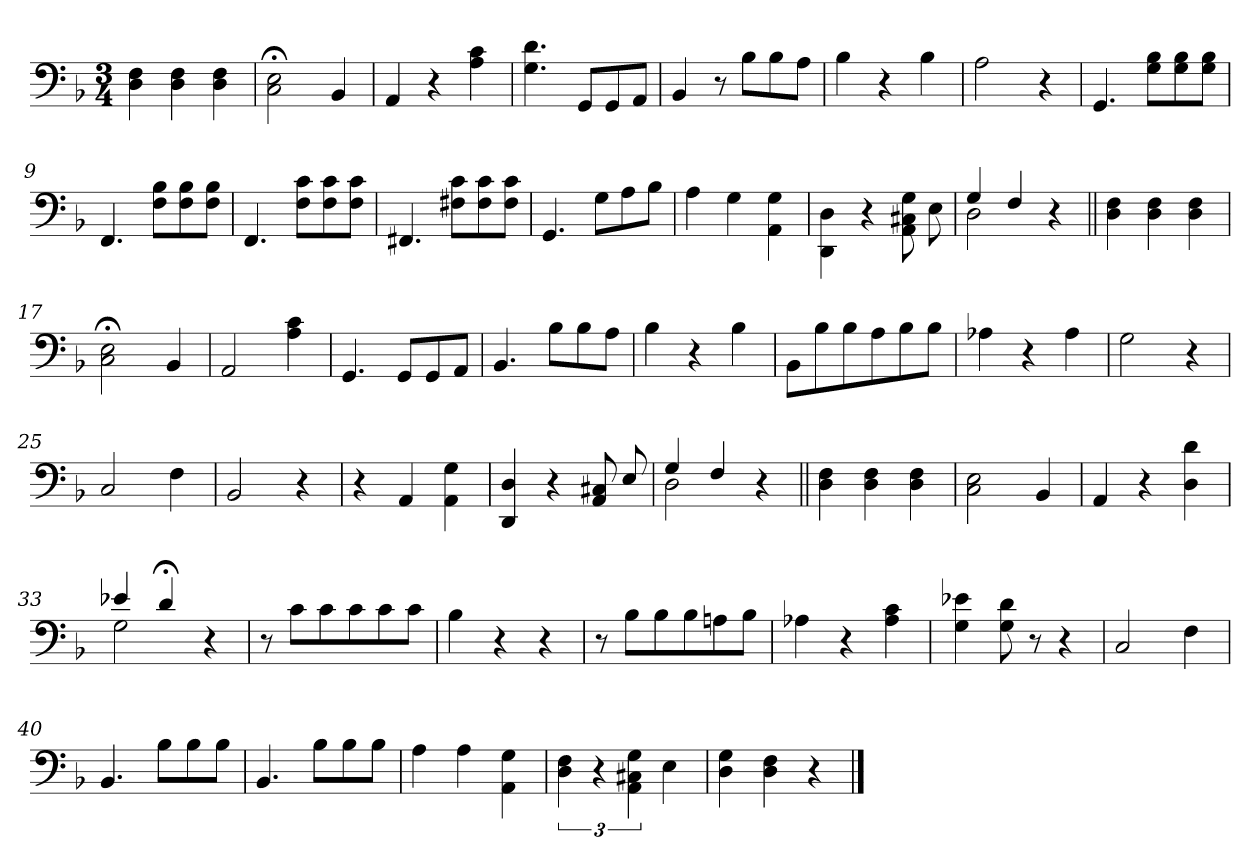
**kern
*part1
*staff1
*clefF4
*k[b-]
*M3/4
=1
4D\ 4F\
4D\ 4F\
4D\ 4F\
=2
2C;<\ 2E;<\
4BB-/
=3
4AA/
4r
4A\ 4c\
=4
4.G\ 4.d\
8GG/L
8GG/
8AA/J
=5
4BB-/
8r
8B-\L
8B-\
8A\J
=6
4B-\
4r
4B-\
=7
2A\
4r
=8
4.GG/
8G\ 8B-\L
8G\ 8B-\
8G\ 8B-\J
=9
4.FF/
8F\ 8B-\L
8F\ 8B-\
8F\ 8B-\J
=10
4.FF/
8F\ 8c\L
8F\ 8c\
8F\ 8c\J
=11
4.FF#X/
8F#X\ 8c\L
8F#\ 8c\
8F#\ 8c\J
=12
4.GG/
8G\L
8A\
8B-\J
=13
4A\
4G\
4AA\ 4G\
=14
4DD\ 4D\
4r
8AA\ 8C#X\ 8G\
8E\
=15
*^
4G/	2D\
4F/	.
4r	4ryy
*v	*v
=16||
4D\ 4F\
4D\ 4F\
4D\ 4F\
=17
2C;<\ 2E;<\
4BB-/
=18
2AA/
4A\ 4c\
=19
4.GG/
8GG/L
8GG/
8AA/J
=20
4.BB-/
8B-\L
8B-\
8A\J
=21
4B-\
4r
4B-\
=22
8BB-\L
8B-\
8B-\
8A\
8B-\
8B-\J
=23
4A-X\
4r
4A-\
=24
2G\
4r
=25
2C/
4F\
=26
2BB-/
4r
=27
4r
4AA/
4AA\ 4G\
=28
4DD/ 4D/
4r
8AA/ 8C#X/
8E/
=29
*^
4G/	2D\
4F/	.
4r	4ryy
*v	*v
=30||
4D\ 4F\
4D\ 4F\
4D\ 4F\
=31
2C\ 2E\
4BB-/
=32
4AA/
4r
4D\ 4d\
=33
*^
4e-X/	2G\
4d;</	.
4r	4ryy
*v	*v
=34
8r
8c\L
8c\
8c\
8c\
8c\J
=35
4B-\
4r
4r
=36
8r
8B-\L
8B-\
8B-\
8An\
8B-\J
=37
4A-X\
4r
4A-\ 4c\
=38
4G\ 4e-X\
8G\ 8d\
8r
4r
=39
2C/
4F\
=40
4.BB-/
8B-\L
8B-\
8B-\J
=41
4.BB-/
8B-\L
8B-\
8B-\J
=42
4A\
4A\
4AA\ 4G\
=43
6D\ 6F\
6r
6AA\ 6C#X\ 6G\
4E\
=44
4D\ 4G\
4D\ 4F\
4r
==
*-
